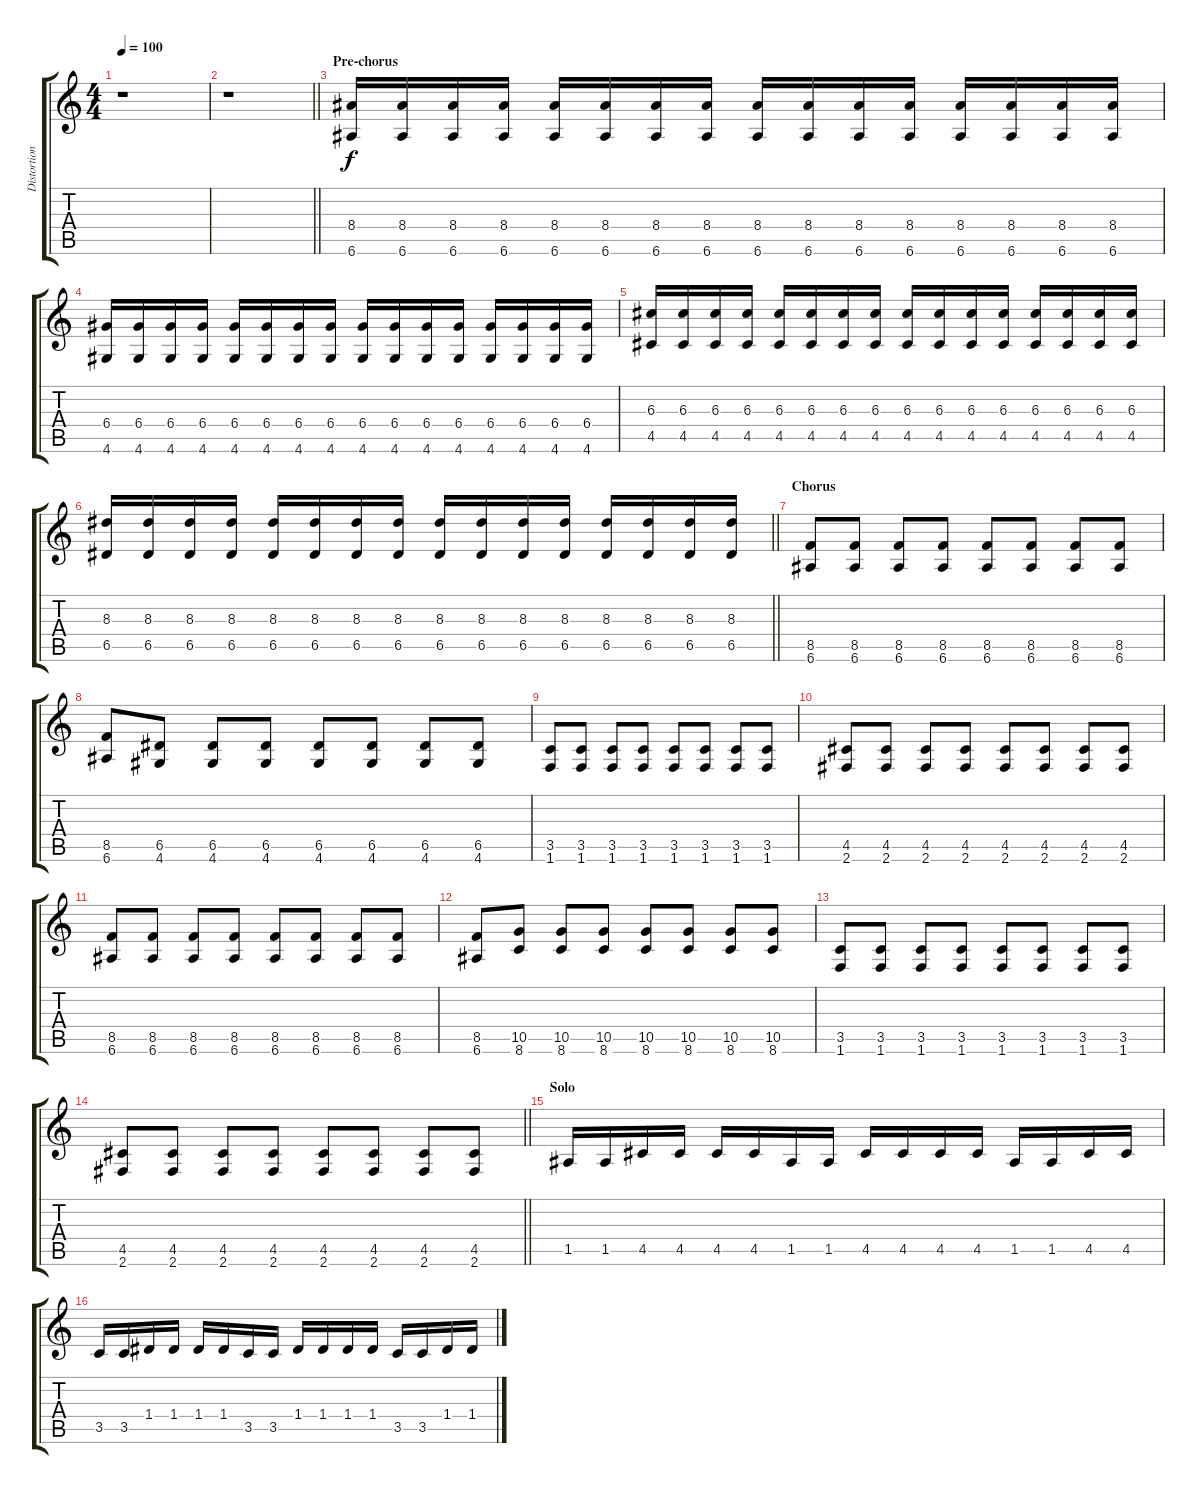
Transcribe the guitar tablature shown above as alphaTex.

\track ("Distortion Guitar" "Distortion") {instrument distortionguitar}
\staff {score tabs}
\tuning (E4 B3 G3 D3 A2 E2) {hide}
\ts (4 4)
\tempo 100
\clef g2
\ks c
r.1{dy f} |
\barLineRight lightlight
r.1 |
\section ("" "Pre-chorus")
(8.4 6.6).16 (8.4 6.6).16 (8.4 6.6).16 (8.4 6.6).16 (8.4 6.6).16 (8.4 6.6).16 (8.4 6.6).16 (8.4 6.6).16 (8.4 6.6).16 (8.4 6.6).16 (8.4 6.6).16 (8.4 6.6).16 (8.4 6.6).16 (8.4 6.6).16 (8.4 6.6).16 (8.4 6.6).16 |
(6.4 4.6).16 (6.4 4.6).16 (6.4 4.6).16 (6.4 4.6).16 (6.4 4.6).16 (6.4 4.6).16 (6.4 4.6).16 (6.4 4.6).16 (6.4 4.6).16 (6.4 4.6).16 (6.4 4.6).16 (6.4 4.6).16 (6.4 4.6).16 (6.4 4.6).16 (6.4 4.6).16 (6.4 4.6).16 |
(6.3 4.5).16 (6.3 4.5).16 (6.3 4.5).16 (6.3 4.5).16 (6.3 4.5).16 (6.3 4.5).16 (6.3 4.5).16 (6.3 4.5).16 (6.3 4.5).16 (6.3 4.5).16 (6.3 4.5).16 (6.3 4.5).16 (6.3 4.5).16 (6.3 4.5).16 (6.3 4.5).16 (6.3 4.5).16 |
\barLineRight lightlight
(8.3 6.5).16 (8.3 6.5).16 (8.3 6.5).16 (8.3 6.5).16 (8.3 6.5).16 (8.3 6.5).16 (8.3 6.5).16 (8.3 6.5).16 (8.3 6.5).16 (8.3 6.5).16 (8.3 6.5).16 (8.3 6.5).16 (8.3 6.5).16 (8.3 6.5).16 (8.3 6.5).16 (8.3 6.5).16 |
\section ("" "Chorus")
(8.5 6.6).8 (8.5 6.6).8 (8.5 6.6).8 (8.5 6.6).8 (8.5 6.6).8 (8.5 6.6).8 (8.5 6.6).8 (8.5 6.6).8 |
(8.5 6.6).8 (6.5 4.6).8 (6.5 4.6).8 (6.5 4.6).8 (6.5 4.6).8 (6.5 4.6).8 (6.5 4.6).8 (6.5 4.6).8 |
(3.5 1.6).8 (3.5 1.6).8 (3.5 1.6).8 (3.5 1.6).8 (3.5 1.6).8 (3.5 1.6).8 (3.5 1.6).8 (3.5 1.6).8 |
(4.5 2.6).8 (4.5 2.6).8 (4.5 2.6).8 (4.5 2.6).8 (4.5 2.6).8 (4.5 2.6).8 (4.5 2.6).8 (4.5 2.6).8 |
(8.5 6.6).8 (8.5 6.6).8 (8.5 6.6).8 (8.5 6.6).8 (8.5 6.6).8 (8.5 6.6).8 (8.5 6.6).8 (8.5 6.6).8 |
(8.5 6.6).8 (10.5 8.6).8 (10.5 8.6).8 (10.5 8.6).8 (10.5 8.6).8 (10.5 8.6).8 (10.5 8.6).8 (10.5 8.6).8 |
(3.5 1.6).8 (3.5 1.6).8 (3.5 1.6).8 (3.5 1.6).8 (3.5 1.6).8 (3.5 1.6).8 (3.5 1.6).8 (3.5 1.6).8 |
\barLineRight lightlight
(4.5 2.6).8 (4.5 2.6).8 (4.5 2.6).8 (4.5 2.6).8 (4.5 2.6).8 (4.5 2.6).8 (4.5 2.6).8 (4.5 2.6).8 |
\section ("" "Solo")
1.5.16 1.5.16 4.5.16 4.5.16 4.5.16 4.5.16 1.5.16 1.5.16 4.5.16 4.5.16 4.5.16 4.5.16 1.5.16 1.5.16 4.5.16 4.5.16 |
3.5.16 3.5.16 1.4.16 1.4.16 1.4.16 1.4.16 3.5.16 3.5.16 1.4.16 1.4.16 1.4.16 1.4.16 3.5.16 3.5.16 1.4.16 1.4.16
